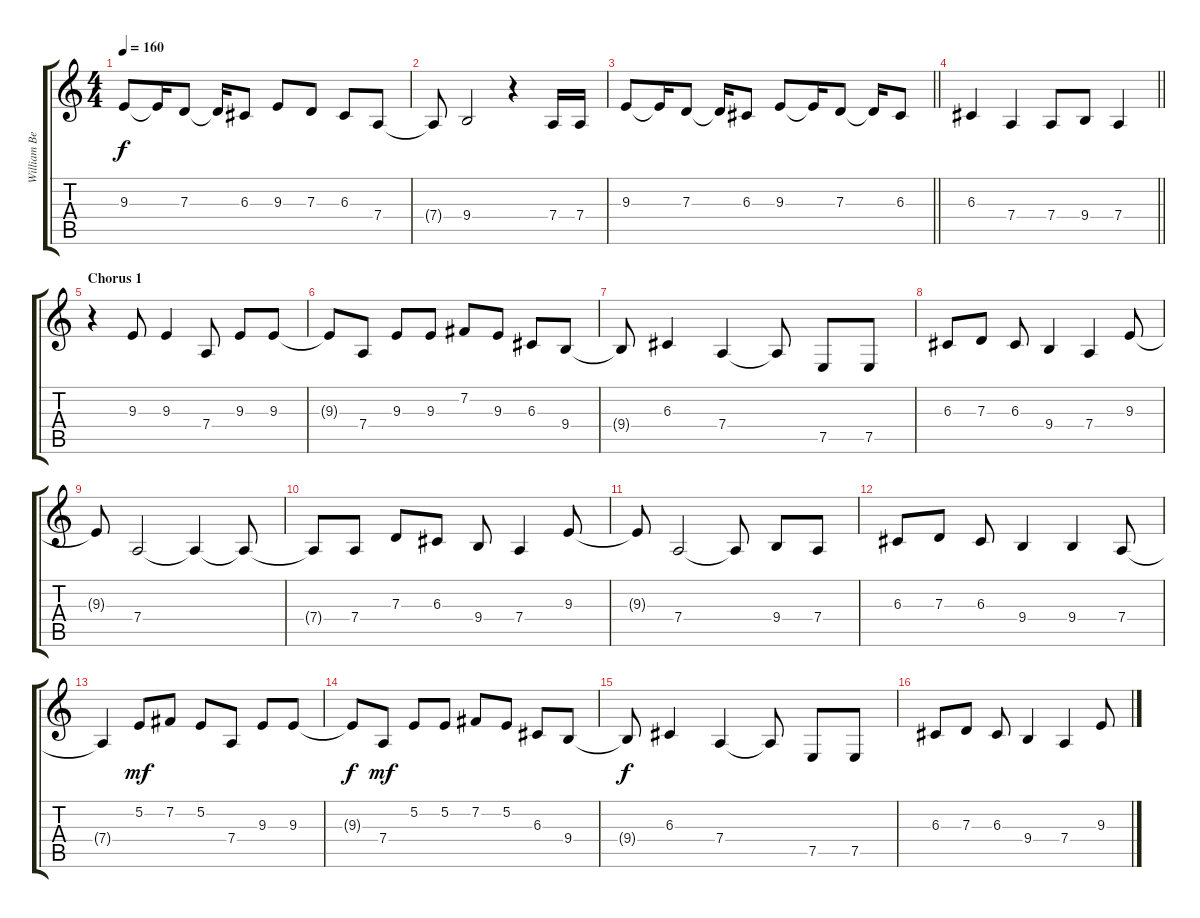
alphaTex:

\track ("William Beckett (Lead Vocals)" "William Be") {instrument clarinet}
\staff {score tabs}
\tuning (E4 B3 G3 D3 A2 E2) {hide}
\ts (4 4)
\tempo 160
\clef g2
\ks c
9.3.8{dy f} 9.3{t}.16 7.3.8 7.3{t}.16 6.3.8 9.3.8 7.3.8 6.3.8 7.4.8 |
7.4{t}.8 9.4.2 r.4 7.4.16 7.4.16 |
\barLineRight lightlight
9.3.8 9.3{t}.16 7.3.8 7.3{t}.16 6.3.8 9.3.8 9.3{t}.16 7.3.8 7.3{t}.16 6.3.8 |
\barLineRight lightlight
6.3.4 7.4.4 7.4.8 9.4.8 7.4.4 |
\section ("" "Chorus 1")
r.4{volume 13} 9.3.8 9.3.4 7.4.8 9.3.8 9.3.8 |
9.3{t}.8 7.4.8 9.3.8 9.3.8 7.2.8 9.3.8 6.3.8 9.4.8 |
9.4{t}.8 6.3.4 7.4.4 7.4{t}.8 7.5.8 7.5.8 |
6.3.8 7.3.8 6.3.8 9.4.4 7.4.4 9.3.8 |
9.3{t}.8 7.4.2 7.4{t}.4 7.4{t}.8 |
7.4{t}.8 7.4.8 7.3.8 6.3.8 9.4.8 7.4.4 9.3.8 |
9.3{t}.8 7.4.2 7.4{t}.8 9.4.8 7.4.8 |
6.3.8 7.3.8 6.3.8 9.4.4 9.4.4 7.4.8 |
7.4{t}.4 5.2.8{dy mf} 7.2.8 5.2.8 7.4.8 9.3.8 9.3.8 |
9.3{t}.8{dy f} 7.4.8{dy mf} 5.2.8 5.2.8 7.2.8 5.2.8 6.3.8 9.4.8 |
9.4{t}.8{dy f} 6.3.4 7.4.4 7.4{t}.8 7.5.8 7.5.8 |
6.3.8 7.3.8 6.3.8 9.4.4 7.4.4 9.3.8
